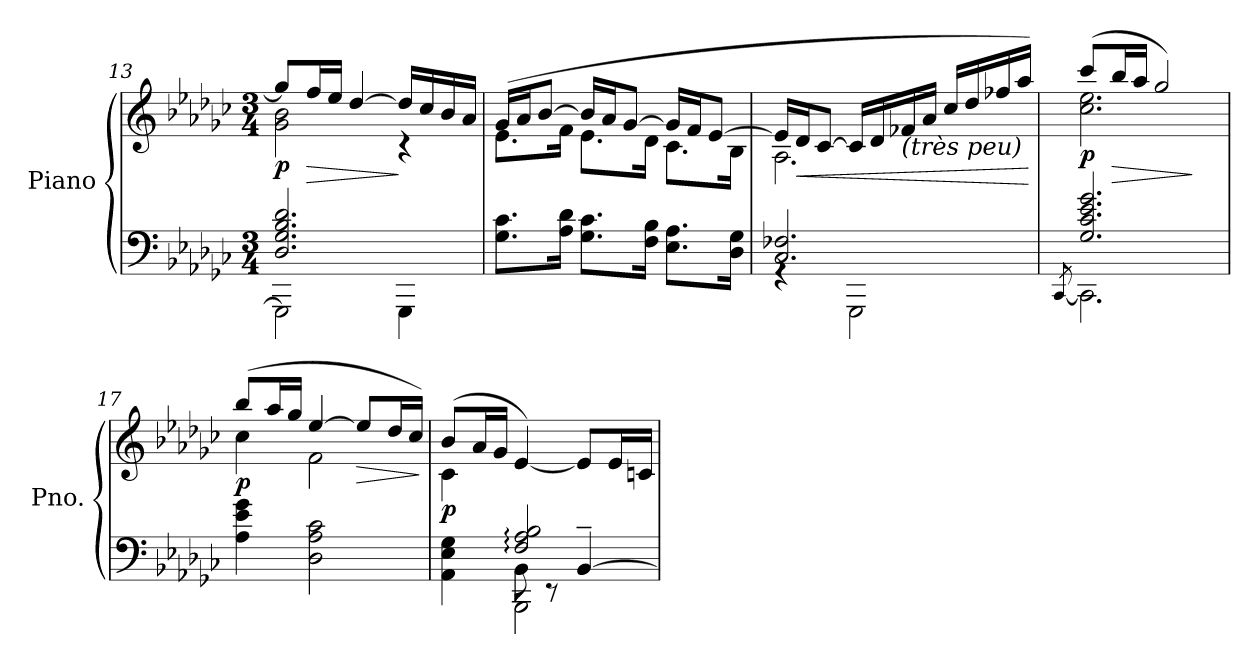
**kern	**kern	**dynam
*part1	*part1	*part1
*staff2	*staff1	*staff1/2
*I"Piano	*	*
*I'Pno.	*	*
*clefF4	*clefG2	*
*k[b-e-a-d-g-c-]	*k[b-e-a-d-g-c-]	*
*M3/4	*M3/4	*
=13	=13	=13
*^	*^	*
!	!	!	!	!LO:DY:b
2.D-/ 2.G-/ 2.B-/ 2.d-/	2GGG-\]	8gg-/L]	2g-\ 2b-\	p
!	!	!	!	!LO:HP:b
.	.	16ff/L	.	>
.	.	16ee-/JJ	.	.
.	.	[4dd-/	.	.
*	*	*MM48	*	*
.	4GGG-\	16dd-/LL]	4r	]
.	.	16cc-/	.	.
.	.	16b-/	.	.
.	.	16a-/JJ	.	.
*v	*v	*	*	*
!!LO:LB:g=z	!!
=14	=14	=14	=14
*	*MM52	*	*
!	!	!	!LO:DY:a=2
8.G-\ 8.c-\L	(>16g-/LL	8.e-\L	other-dynamics
.	16a-/J	.	.
.	[8b-/J	.	.
16A-\ 16d-\Jk	.	16f\Jk	.
8.G-\ 8.c-\L	16b-/LL]	8.e-\L	.
.	16a-/J	.	.
.	[8g-/J	.	.
16F\ 16B-\Jk	.	16d-\Jk	.
8.E-\ 8.A-\L	16g-/LL]	8.c-\L	.
.	16f/J	.	.
.	[8e-/J	.	.
16D-\ 16G-\Jk	.	16B-\Jk	.
=15	=15	=15	=15
*^	*	*	*
2.C-/ 2.F-X/	4rGG	16e-/LL]	2.A-\	.
!	!	!	!	!LO:HP:b
.	.	16d-/J	.	<
.	.	[8c-/J	.	.
.	2GGG-\	16c-/LL]	.	.
.	.	16d-/	.	.
!	!	!LO:TX:b:i:t=(très peu)	!	!
.	.	16f-X/	.	.
.	.	16a-/JJ	.	.
.	.	16cc-/LL	.	.
.	.	16dd-/	.	.
.	.	16ff-X/	.	.
.	.	16aa-/JJ)	.	.
*v	*v	*	*	*
*	*v	*v	*
.	.	[
=16	=16	=16
*^	*	*
.	[8qCC-/	.	.
*	*	*^	*
!	!	!	!	!LO:DY:b
2.G-/ 2.c-/ 2.e-/ 2.g-/	2.CC-\]	(>8ccc-/L	2.cc-\ 2.ee-\	p
!	!	!	!	!LO:HP:b
.	.	16bb-/L	.	>
.	.	16aa-/JJ	.	.
.	.	2gg-/)	.	.
*v	*v	*	*	*
*	*v	*v	*
.	.	]
!!LO:LB:g=z
=17	=17	=17
*	*MM48	*
*	*^	*
!	!	!	!LO:DY:b
4A-\ 4e-\ 4g-\	(>8bb-/L	4cc-\	p
.	16aa-/L	.	.
.	16gg-/JJ	.	.
2D-\ 2A-\ 2c-\	[4ee-/	2f\	.
!	!	!	!LO:HP:b
.	8ee-/L]	.	>
.	16dd-/L	.	.
.	16cc-/JJ)	.	.
*	*v	*v	*
.	.	]
=18	=18	=18
*^	*^	*
*	*^	*	*	*
!	!	!	!	!	!LO:DY:b
4AA-\ 4E-\ 4G-\	4ryy	4ryy	(>8b-/L	4c-\	p
*	*	*	*MM44	*	*
.	.	.	16a-/L	.	.
.	.	.	16g-/JJ	.	.
8BB-\	2F/: 2A-/: 2B-/:	2BBB-\	[4e-/)	2ryy	.
8rEE	.	.	.	.	.
[4BB-~/	.	.	8e-/L]	.	.
.	.	.	16e-/L	.	.
.	.	.	16cn/JJ	.	.
*v	*v	*v	*	*	*
*	*v	*v	*
=	=	=
*-	*-	*-
